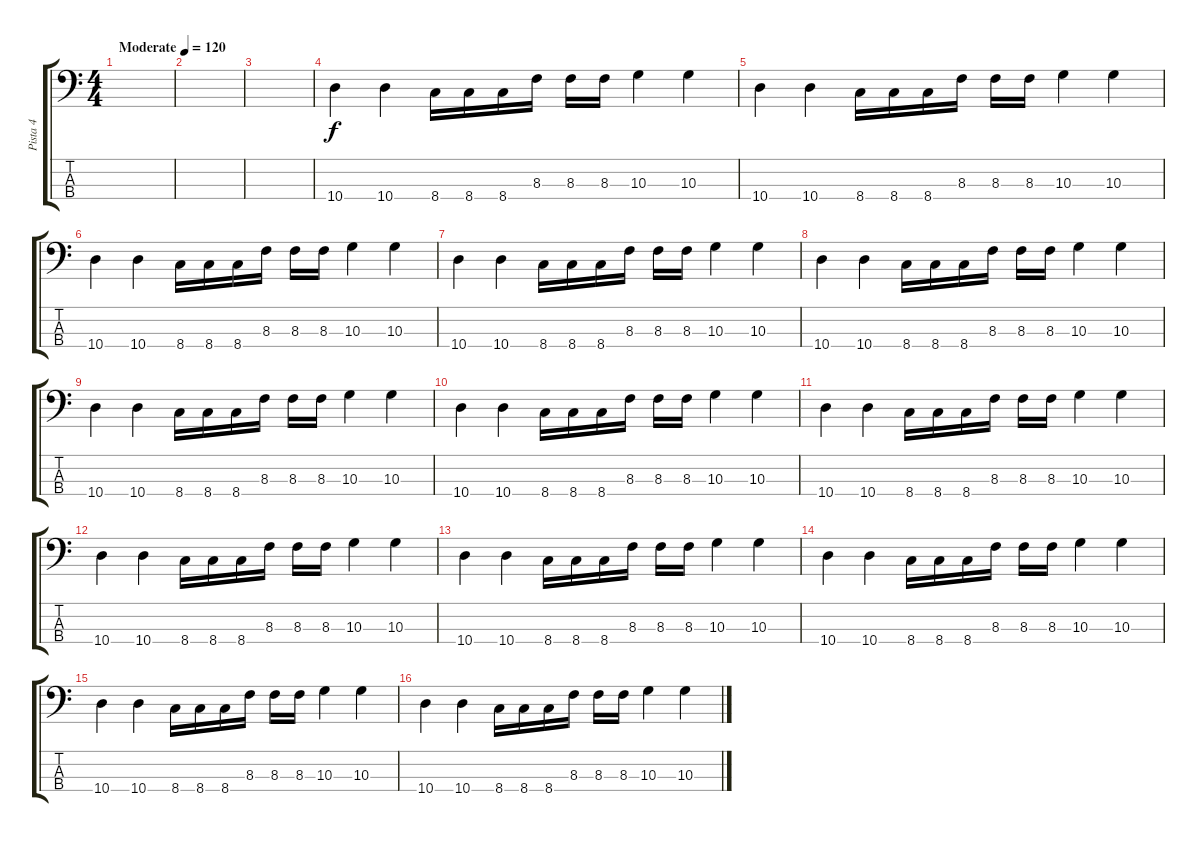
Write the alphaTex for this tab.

\track ("Pista 4" "Pista 4") {instrument slapbass1}
\staff {score tabs}
\tuning (G2 D2 A1 E1) {hide}
\ts (4 4)
\tempo (120 "Moderate")
\clef f4
\ks c
|
|
|
10.4.4 10.4.4 8.4.16 8.4.16 8.4.16 8.3.16 8.3.16 8.3.16 10.3.4 10.3.4 |
10.4.4 10.4.4 8.4.16 8.4.16 8.4.16 8.3.16 8.3.16 8.3.16 10.3.4 10.3.4 |
10.4.4 10.4.4 8.4.16 8.4.16 8.4.16 8.3.16 8.3.16 8.3.16 10.3.4 10.3.4 |
10.4.4 10.4.4 8.4.16 8.4.16 8.4.16 8.3.16 8.3.16 8.3.16 10.3.4 10.3.4 |
10.4.4 10.4.4 8.4.16 8.4.16 8.4.16 8.3.16 8.3.16 8.3.16 10.3.4 10.3.4 |
10.4.4 10.4.4 8.4.16 8.4.16 8.4.16 8.3.16 8.3.16 8.3.16 10.3.4 10.3.4 |
10.4.4 10.4.4 8.4.16 8.4.16 8.4.16 8.3.16 8.3.16 8.3.16 10.3.4 10.3.4 |
10.4.4 10.4.4 8.4.16 8.4.16 8.4.16 8.3.16 8.3.16 8.3.16 10.3.4 10.3.4 |
10.4.4 10.4.4 8.4.16 8.4.16 8.4.16 8.3.16 8.3.16 8.3.16 10.3.4 10.3.4 |
10.4.4 10.4.4 8.4.16 8.4.16 8.4.16 8.3.16 8.3.16 8.3.16 10.3.4 10.3.4 |
10.4.4 10.4.4 8.4.16 8.4.16 8.4.16 8.3.16 8.3.16 8.3.16 10.3.4 10.3.4 |
10.4.4 10.4.4 8.4.16 8.4.16 8.4.16 8.3.16 8.3.16 8.3.16 10.3.4 10.3.4 |
10.4.4 10.4.4 8.4.16 8.4.16 8.4.16 8.3.16 8.3.16 8.3.16 10.3.4 10.3.4
